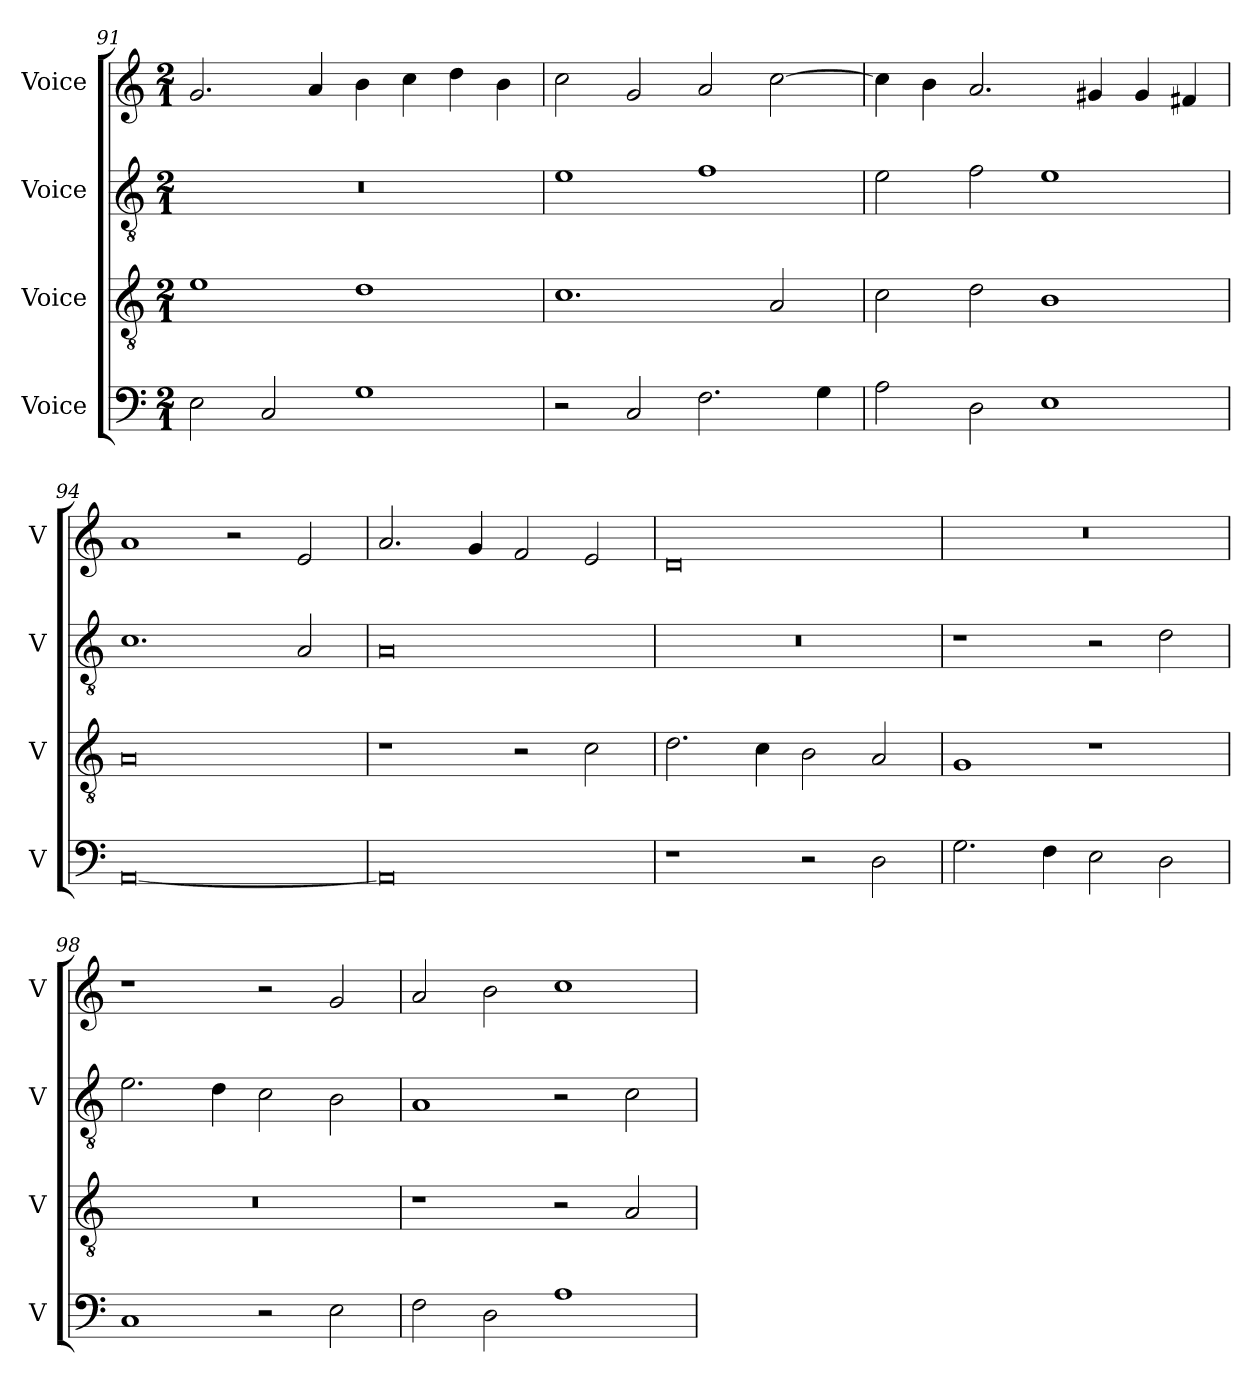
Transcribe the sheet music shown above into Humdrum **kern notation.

**kern	**kern	**kern	**kern
*part4	*part3	*part2	*part1
*staff4	*staff3	*staff2	*staff1
*I"Voice	*I"Voice	*I"Voice	*I"Voice
*I'V	*I'V	*I'V	*I'V
*clefF4	*clefGv2	*clefGv2	*clefG2
*k[]	*k[]	*k[]	*k[]
*M2/1	*M2/1	*M2/1	*M2/1
=91	=91	=91	=91
2E\	1e	0r	2.g/
2C/	.	.	.
.	.	.	4a/
1G	1d	.	4b\
.	.	.	4cc\
.	.	.	4dd\
.	.	.	4b\
=92	=92	=92	=92
2r	1.c	1e	2cc\
2C/	.	.	2g/
2.F\	.	1f	2a/
.	2A/	.	[2cc\
4G\	.	.	.
!!LO:LB:g=z
=93	=93	=93	=93
2A\	2c\	2e\	4cc\]
.	.	.	4b\
2D\	2d\	2f\	2.a/
1E	1B	1e	.
.	.	.	4g#X/
.	.	.	4g#/
.	.	.	4f#X/
=94	=94	=94	=94
[0AA	0A	1.c	1a
.	.	.	2r
.	.	2A/	2e/
=95	=95	=95	=95
0AA]	1r	0A	2.a/
.	.	.	4g/
.	2r	.	2f/
.	2c\	.	2e/
=96	=96	=96	=96
1r	2.d\	0r	0d
.	4c\	.	.
2r	2B\	.	.
2D\	2A/	.	.
!!LO:LB:g=z
=97	=97	=97	=97
2.G\	1G	1r	0r
4F\	.	.	.
2E\	1r	2r	.
2D\	.	2d\	.
=98	=98	=98	=98
1C	0r	2.e\	1r
.	.	4d\	.
2r	.	2c\	2r
2E\	.	2B\	2g/
=99	=99	=99	=99
2F\	1r	1A	2a/
2D\	.	.	2b\
1A	2r	2r	1cc
.	2A/	2c\	.
=	=	=	=
*-	*-	*-	*-
